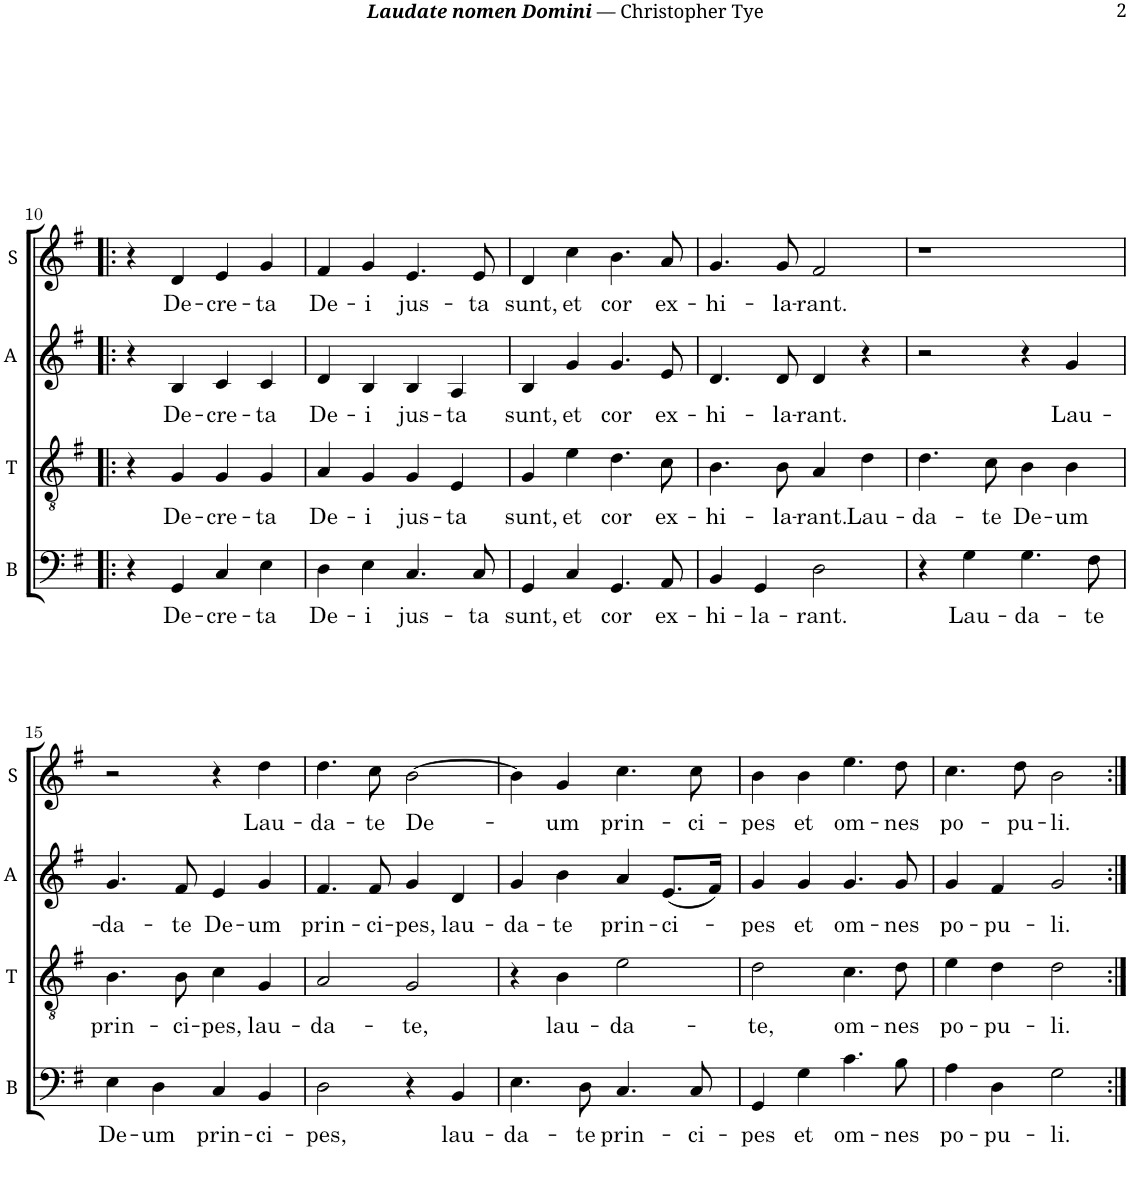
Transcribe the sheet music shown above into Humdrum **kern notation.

**kern	**text	**kern	**text	**kern	**text	**kern	**text
*part4	*part4	*part3	*part3	*part2	*part2	*part1	*part1
*staff4	*staff4	*staff3	*staff3	*staff2	*staff2	*staff1	*staff1
*I"Bass	*	*I"Tenor	*	*I"Alto	*	*I"Soprano	*
*I'B	*	*I'T	*	*I'A	*	*I'S	*
!!LO:PB:g=z
*clefF4	*	*clefGv2	*	*clefG2	*	*clefG2	*
*	*	*	*	*Trd1c2	*	*Trd1c2	*
*k[f#]	*	*k[f#]	*	*k[f#]	*	*k[f#]	*
*M4/4	*	*M4/4	*	*M4/4	*	*M4/4	*
=10!|:	=10!|:	=10!|:	=10!|:	=10!|:	=10!|:	=10!|:	=10!|:
4r	.	4r	.	4r	.	4r	.
!	!LO:LY:b	!	!LO:LY:b	!	!LO:LY:b	!	!LO:LY:b
4GG/	De-	4G/	De-	4B/	De-	4d/	De-
!	!LO:LY:b	!	!LO:LY:b	!	!LO:LY:b	!	!LO:LY:b
4C/	-cre-	4G/	-cre-	4c/	-cre-	4e/	-cre-
!	!LO:LY:b	!	!LO:LY:b	!	!LO:LY:b	!	!LO:LY:b
4E\	-ta	4G/	-ta	4c/	-ta	4g/	-ta
=11	=11	=11	=11	=11	=11	=11	=11
!	!LO:LY:b	!	!LO:LY:b	!	!LO:LY:b	!	!LO:LY:b
4D\	De-	4A/	De-	4d/	De-	4f#/	De-
!	!LO:LY:b	!	!LO:LY:b	!	!LO:LY:b	!	!LO:LY:b
4E\	-i	4G/	-i	4B/	-i	4g/	-i
!	!LO:LY:b	!	!LO:LY:b	!	!LO:LY:b	!	!LO:LY:b
4.C/	jus-	4G/	jus-	4B/	jus-	4.e/	jus-
!	!	!	!LO:LY:b	!	!LO:LY:b	!	!
.	.	4E/	-ta	4A/	-ta	.	.
!	!LO:LY:b	!	!	!	!	!	!LO:LY:b
8C/	-ta	.	.	.	.	8e/	-ta
=12	=12	=12	=12	=12	=12	=12	=12
!	!LO:LY:b	!	!LO:LY:b	!	!LO:LY:b	!	!LO:LY:b
4GG/	sunt,	4G/	sunt,	4B/	sunt,	4d/	sunt,
!	!LO:LY:b	!	!LO:LY:b	!	!LO:LY:b	!	!LO:LY:b
4C/	et	4e\	et	4g/	et	4cc\	et
!	!LO:LY:b	!	!LO:LY:b	!	!LO:LY:b	!	!LO:LY:b
4.GG/	cor	4.d\	cor	4.g/	cor	4.b\	cor
!	!LO:LY:b	!	!LO:LY:b	!	!LO:LY:b	!	!LO:LY:b
8AA/	ex-	8c\	ex-	8e/	ex-	8a/	ex-
=13	=13	=13	=13	=13	=13	=13	=13
!	!LO:LY:b	!	!LO:LY:b	!	!LO:LY:b	!	!LO:LY:b
4BB/	-hi-	4.B\	-hi-	4.d/	-hi-	4.g/	-hi-
!	!LO:LY:b	!	!	!	!	!	!
4GG/	-la-	.	.	.	.	.	.
!	!	!	!LO:LY:b	!	!LO:LY:b	!	!LO:LY:b
.	.	8B\	-la-	8d/	-la-	8g/	-la-
!	!LO:LY:b	!	!LO:LY:b	!	!LO:LY:b	!	!LO:LY:b
2D\	-rant.	4A/	-rant.	4d/	-rant.	2f#/	-rant.
!	!	!	!LO:LY:b	!	!	!	!
.	.	4d\	Lau-	4r	.	.	.
=14	=14	=14	=14	=14	=14	=14	=14
!	!	!	!LO:LY:b	!	!	!	!
4r	.	4.d\	-da-	2r	.	1r	.
!	!LO:LY:b	!	!	!	!	!	!
4G\	Lau-	.	.	.	.	.	.
!	!	!	!LO:LY:b	!	!	!	!
.	.	8c\	-te	.	.	.	.
!	!LO:LY:b	!	!LO:LY:b	!	!	!	!
4.G\	-da-	4B\	De-	4r	.	.	.
!	!	!	!LO:LY:b	!	!LO:LY:b	!	!
.	.	4B\	-um	4g/	Lau-	.	.
!	!LO:LY:b	!	!	!	!	!	!
8F#\	-te	.	.	.	.	.	.
!!LO:LB:g=z
=15	=15	=15	=15	=15	=15	=15	=15
!	!LO:LY:b	!	!LO:LY:b	!	!LO:LY:b	!	!
4E\	De-	4.B\	prin-	4.g/	-da-	2r	.
!	!LO:LY:b	!	!	!	!	!	!
4D\	-um	.	.	.	.	.	.
!	!	!	!LO:LY:b	!	!LO:LY:b	!	!
.	.	8B\	-ci-	8f#/	-te	.	.
!	!LO:LY:b	!	!LO:LY:b	!	!LO:LY:b	!	!
4C/	prin-	4c\	-pes,	4e/	De-	4r	.
!	!LO:LY:b	!	!LO:LY:b	!	!LO:LY:b	!	!LO:LY:b
4BB/	-ci-	4G/	lau-	4g/	-um	4dd\	Lau-
=16	=16	=16	=16	=16	=16	=16	=16
!	!LO:LY:b	!	!LO:LY:b	!	!LO:LY:b	!	!LO:LY:b
2D\	-pes,	2A/	-da-	4.f#/	prin-	4.dd\	-da-
!	!	!	!	!	!LO:LY:b	!	!LO:LY:b
.	.	.	.	8f#/	-ci-	8cc\	-te
!	!	!	!LO:LY:b	!	!LO:LY:b	!	!LO:LY:b
4r	.	2G/	-te,	4g/	-pes,	[2b\	De-
!	!LO:LY:b	!	!	!	!LO:LY:b	!	!
4BB/	lau-	.	.	4d/	lau-	.	.
=17	=17	=17	=17	=17	=17	=17	=17
!	!LO:LY:b	!	!	!	!LO:LY:b	!	!
4.E\	-da-	4r	.	4g/	-da-	4b\]	.
!	!	!	!LO:LY:b	!	!LO:LY:b	!	!LO:LY:b
.	.	4B\	lau-	4b\	-te	4g/	-um
!	!LO:LY:b	!	!	!	!	!	!
8D\	-te	.	.	.	.	.	.
!	!LO:LY:b	!	!LO:LY:b	!	!LO:LY:b	!	!LO:LY:b
4.C/	prin-	2e\	-da-	4a/	prin-	4.cc\	prin-
!	!	!	!	!	!LO:LY:b	!	!
.	.	.	.	(8.e/L	-ci-	.	.
!	!LO:LY:b	!	!	!	!	!	!LO:LY:b
8C/	-ci-	.	.	.	.	8cc\	-ci-
.	.	.	.	16f#/Jk)	.	.	.
=18	=18	=18	=18	=18	=18	=18	=18
!	!LO:LY:b	!	!LO:LY:b	!	!LO:LY:b	!	!LO:LY:b
4GG/	-pes	2d\	-te,	4g/	-pes	4b\	-pes
!	!LO:LY:b	!	!	!	!LO:LY:b	!	!LO:LY:b
4G\	et	.	.	4g/	et	4b\	et
!	!LO:LY:b	!	!LO:LY:b	!	!LO:LY:b	!	!LO:LY:b
4.c\	om-	4.c\	om-	4.g/	om-	4.ee\	om-
!	!LO:LY:b	!	!LO:LY:b	!	!LO:LY:b	!	!LO:LY:b
8B\	-nes	8d\	-nes	8g/	-nes	8dd\	-nes
=19	=19	=19	=19	=19	=19	=19	=19
!	!LO:LY:b	!	!LO:LY:b	!	!LO:LY:b	!	!LO:LY:b
4A\	po-	4e\	po-	4g/	po-	4.cc\	po-
!	!LO:LY:b	!	!LO:LY:b	!	!LO:LY:b	!	!
4D\	-pu-	4d\	-pu-	4f#/	-pu-	.	.
!	!	!	!	!	!	!	!LO:LY:b
.	.	.	.	.	.	8dd\	-pu-
!	!LO:LY:b	!	!LO:LY:b	!	!LO:LY:b	!	!LO:LY:b
2G\	-li.	2d\	-li.	2g/	-li.	2b\	-li.
=:|!	=:|!	=:|!	=:|!	=:|!	=:|!	=:|!	=:|!
*-	*-	*-	*-	*-	*-	*-	*-
